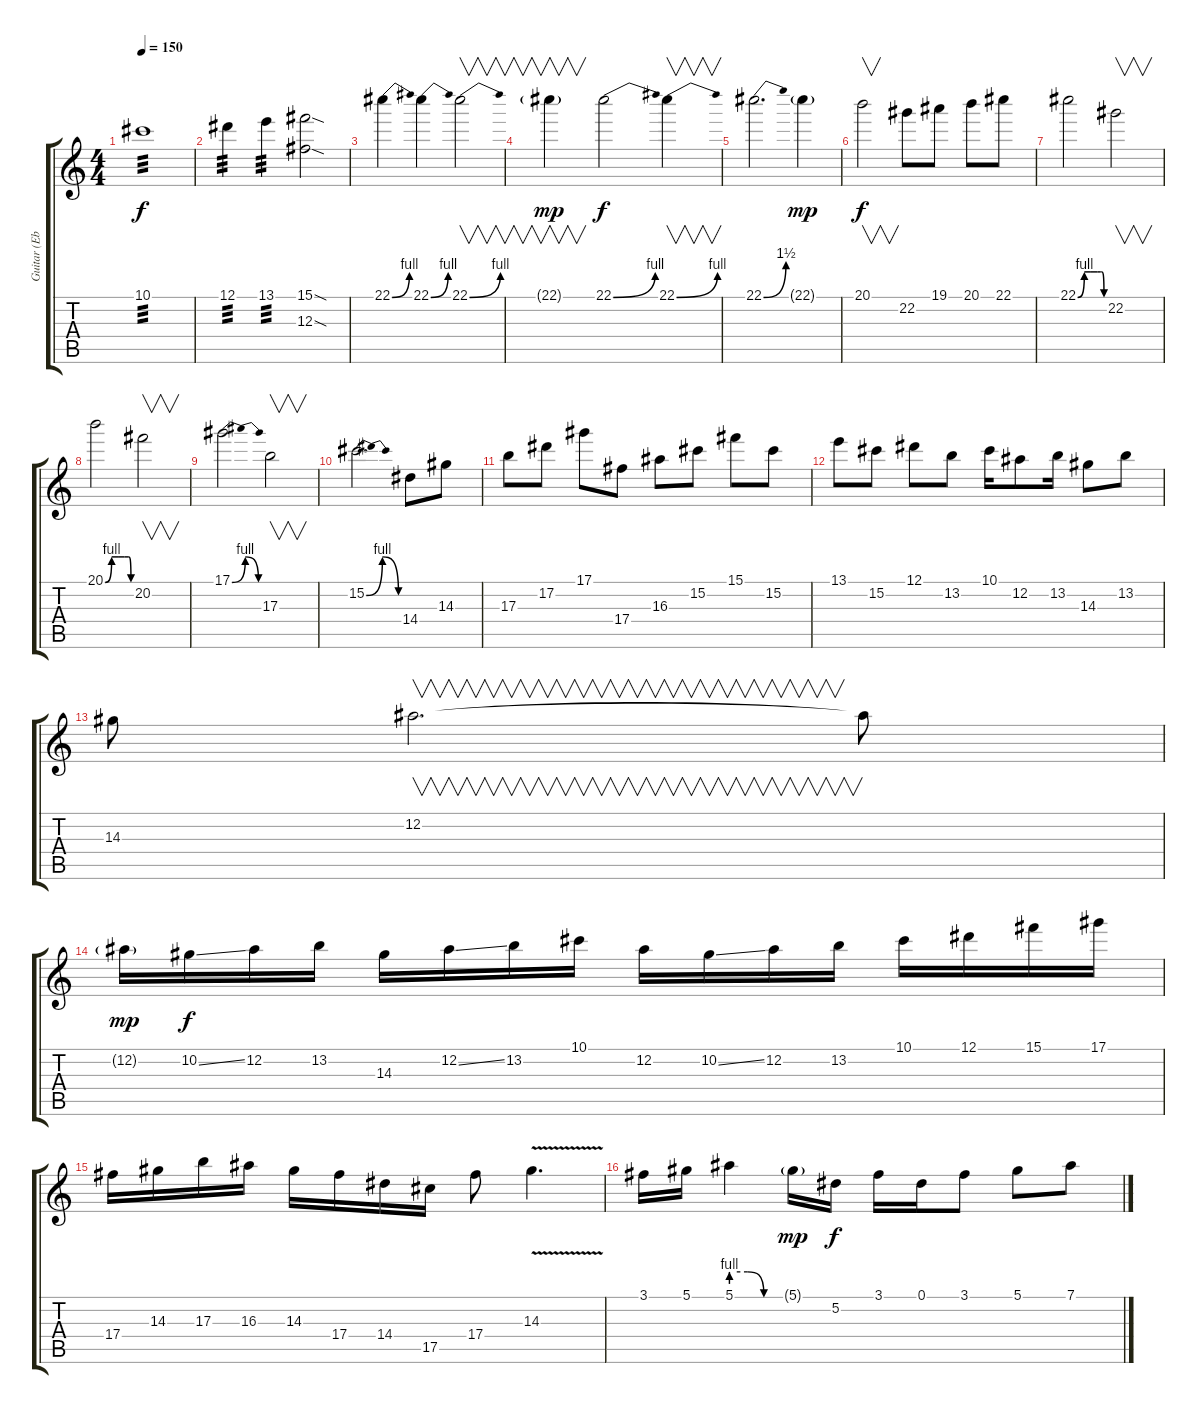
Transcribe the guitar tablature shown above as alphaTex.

\track ("Guitar (Eb)" "Guitar (Eb") {instrument overdrivenguitar}
\staff {score tabs}
\tuning (Eb4 Bb3 Gb3 Db3 Ab2 Eb2) {hide}
\ts (4 4)
\tempo 150
\clef g2
\ks c
10.1.1{tp 3 dy f} |
12.1.4{tp 3} 13.1.4{tp 3} (15.1{sod} 12.3{sod}).2 |
22.1{be (bend 0 0 60 4)}.4 22.1{be (bend 0 0 60 4)}.4 22.1{be (bend 0 0 60 4)}.2{v} |
22.1{g}.4{v dy mp} 22.1{be (bend 0 0 60 4)}.2{dy f} 22.1{be (bend 0 0 60 4)}.4{v} |
22.1{be (bend 0 0 60 6)}.2{d} 22.1{g}.4{dy mp} |
20.1.2{v dy f} 22.2.8 19.1.8 20.1.8 22.1.8 |
22.1{be (custom 0 0 15 4 30 4 45 4 51 4 53 4 55 4 60 0)}.2 22.2.2{v} |
20.1{be (custom 0 0 15 4 30 4 45 4 55 4 60 0)}.2 20.2.2{v} |
17.1{be (bendrelease 0 0 30 4 55 4 60 0)}.2 17.3.2{v} |
15.2{be (bendrelease 0 0 30 4 55 4 60 0)}.2{d} 14.4.8 14.3.8 |
17.3.8 17.2.8 17.1.8 17.4.8 16.3.8 15.2.8 15.1.8 15.2.8 |
13.1.8 15.2.8 12.1.8 13.2.8 10.1.16 12.2.8 13.2.16 14.3.8 13.2.8 |
14.3.8 12.2.2{v d} 12.2{t}.8 |
12.2{g}.16{dy mp} 10.2{ss}.16{dy f} 12.2.16 13.2.16 14.3.16 12.2{ss}.16 13.2.16 10.1.16 12.2.16 10.2{ss}.16 12.2.16 13.2.16 10.1.16 12.1.16 15.1.16 17.1.16 |
17.4.16 14.3.16 17.3.16 16.3.16 14.3.16 17.4.16 14.4.16 17.5.16 17.4.8 14.3{v}.4{d} |
3.1.16 5.1.16 5.1{be (custom 0 4 20 4 40 0 60 0)}.4 5.1{g}.16{dy mp} 5.2.16{dy f} 3.1.16 0.1.16 3.1.8 5.1.8 7.1.8
